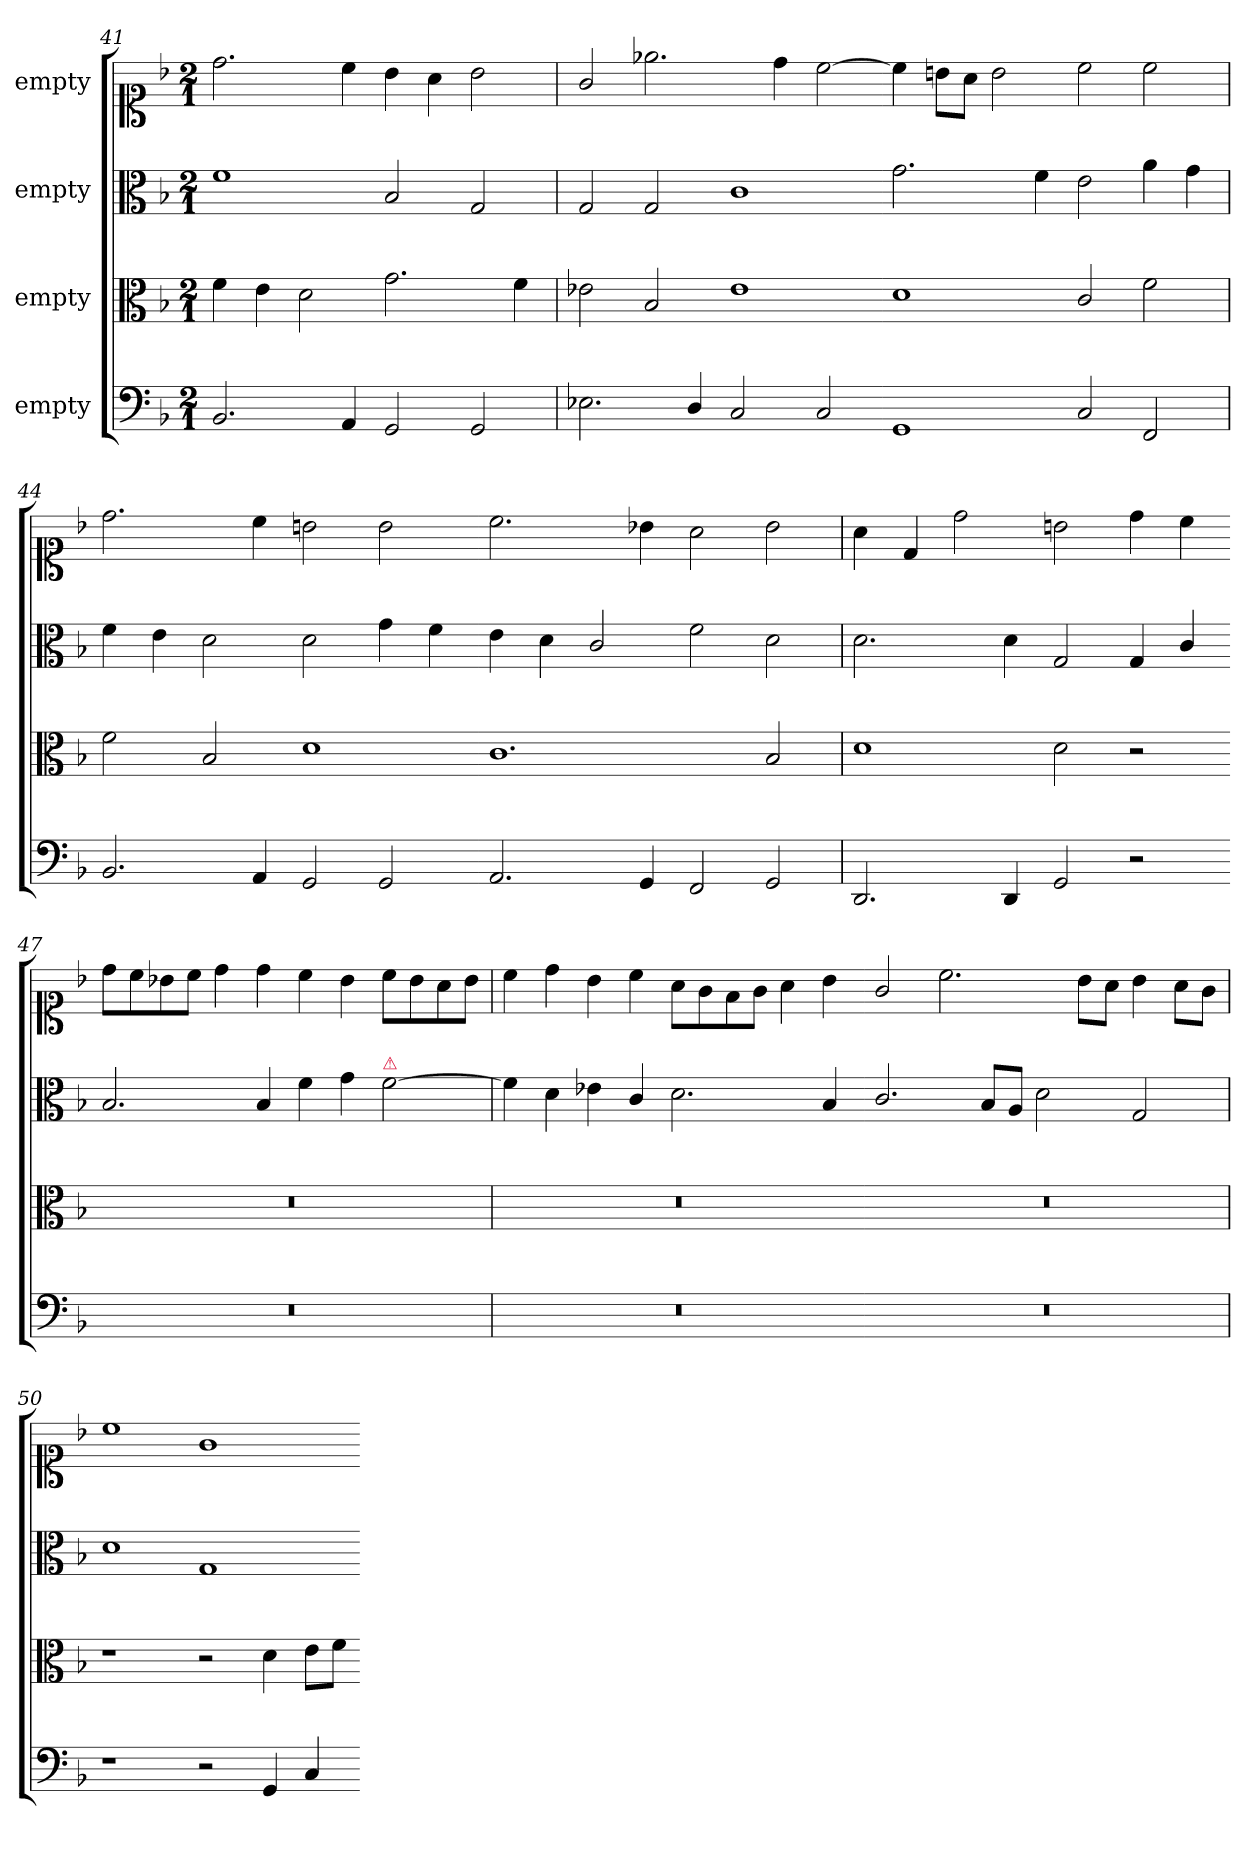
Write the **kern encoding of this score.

**kern	**kern	**kern	**kern
*part4	*part3	*part2	*part1
*staff4	*staff3	*staff2	*staff1
*I"empty	*I"empty	*I"empty	*I"empty
*clefF4	*clefC3	*clefC3	*clefC1
*k[b-]	*k[b-]	*k[b-]	*k[b-]
*G:dor	*G:dor	*G:dor	*G:dor
*M2/1	*M2/1	*M2/1	*M2/1
=41	=41	=41	=41
2.BB-/	4f\	1f	2.dd\
.	4e\	.	.
.	2d\	.	.
4AA/	.	.	4cc\
2GG/	2.g\	2B-/	4b-\
.	.	.	4a\
2GG/	.	2G/	2b-\
.	4f\	.	.
=42	=42	=42	=42
2.E-X\	2e-X\	2G/	2g/
.	2B-/	2G/	2.ee-X\
4D/	.	.	.
2C/	1e-	1c	.
.	.	.	4dd\
2C/	.	.	[2cc\
=43-	=43-	=43-	=43-
1GG	1d	2.g\	4cc\]
.	.	.	8bn\L
.	.	.	8a\J
.	.	.	2b\
.	.	4f\	.
2C/	2c/	2e\	2cc\
2FF/	2f\	4a\	2cc\
.	.	4g\	.
=44	=44	=44	=44
2.BB-/	2f\	4f\	2.dd\
.	.	4e\	.
.	2B-/	2d\	.
4AA/	.	.	4cc\
2GG/	1d	2d\	2bn\
2GG/	.	4g\	2b\
.	.	4f\	.
=45-	=45-	=45-	=45-
2.AA/	1.c	4e\	2.cc\
.	.	4d\	.
.	.	2c/	.
4GG/	.	.	4b-X\
2FF/	.	2f\	2a\
2GG/	2B-/	2d\	2b-\
=46	=46	=46	=46
2.DD/	1d	2.d\	4a\
.	.	.	4d/
.	.	.	2dd\
4DD/	.	4d\	.
2GG/	2d\	2G/	2bn\
2r	2r	4G/	4dd\
.	.	4c/	4cc\
=47-	=47-	=47-	=47-
0r	0r	2.B-/	8dd\L
.	.	.	8cc\
.	.	.	8b-X\
.	.	.	8cc\J
.	.	.	4dd\
.	.	4B-/	4dd\
.	.	4f\	4cc\
.	.	4g\	4b-\
!	!	!LO:TX:a:color=crimson:t=⚠	!
.	.	[2f\	8cc\L
.	.	.	8b-\
.	.	.	8a\
.	.	.	8b-\J
=48	=48	=48	=48
0r	0r	4f!\]	4cc\
.	.	4d\	4dd\
.	.	4e-X\	4b-\
.	.	4c/	4cc\
.	.	2.d\	8a\L
.	.	.	8g\
.	.	.	8f\
.	.	.	8g\J
.	.	.	4a\
.	.	4B-/	4b-\
=49-	=49-	=49-	=49-
0r	0r	2.c/	2g/
.	.	.	2.cc\
.	.	8B-/L	.
.	.	8A/J	.
.	.	2d\	.
.	.	.	8b-\L
.	.	.	8a\J
.	.	2G/	4b-\
.	.	.	8a\L
.	.	.	8g\J
=50	=50	=50	=50
1r	1r	1d	1cc
2r	2r	1G	1g
4GG/	4d\	.	.
4C/	8e\L	.	.
.	8f\J	.	.
=-	=-	=-	=-
*-	*-	*-	*-
